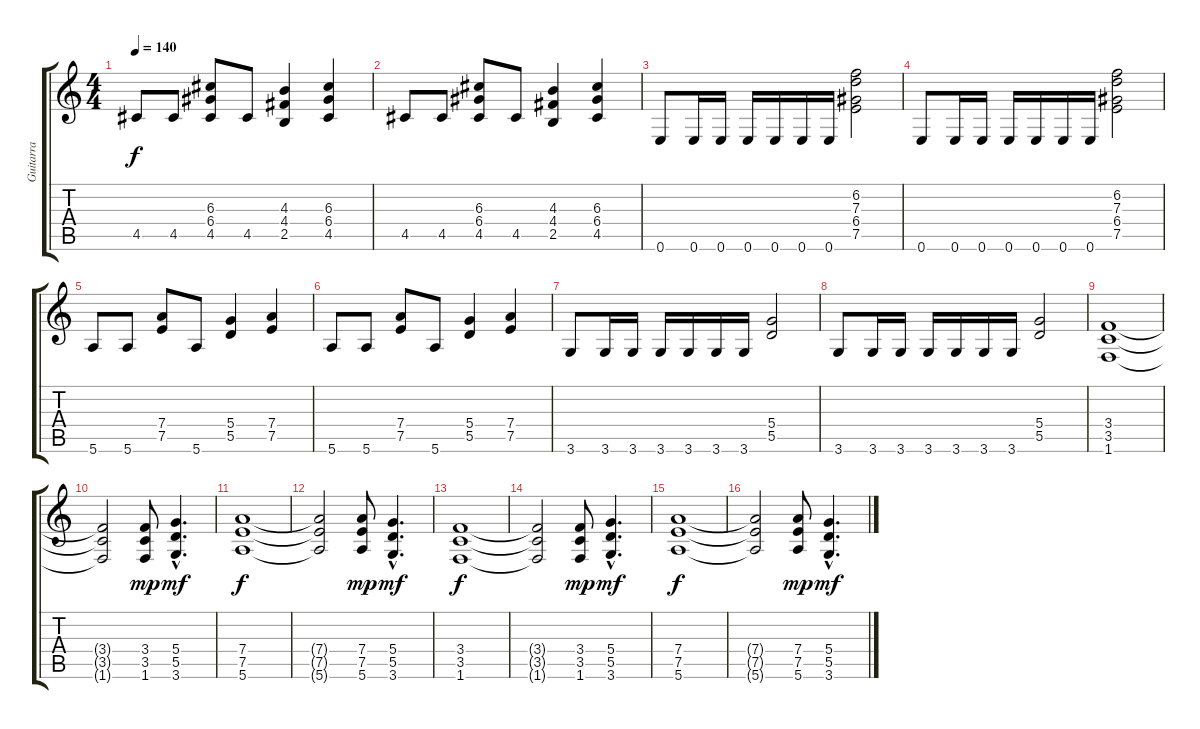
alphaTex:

\track ("Guitarra" "Guitarra") {instrument electricguitarclean}
\staff {score tabs}
\tuning (E4 B3 G3 D3 A2 E2) {hide}
\ts (4 4)
\tempo 140
\clef g2
\ks c
4.5.8{dy f volume 11} 4.5.8 (6.3 6.4 4.5).8 4.5.8 (4.3 4.4 2.5).4 (6.3 6.4 4.5).4 |
4.5.8 4.5.8 (6.3 6.4 4.5).8 4.5.8 (4.3 4.4 2.5).4 (6.3 6.4 4.5).4 |
0.6.8 0.6.16 0.6.16 0.6.16 0.6.16 0.6.16 0.6.16 (6.2 7.3 6.4 7.5).2{volume 4} |
0.6.8{volume 11 instrument overdrivenguitar} 0.6.16 0.6.16 0.6.16 0.6.16 0.6.16 0.6.16 (6.2 7.3 6.4 7.5).2{volume 4} |
5.6.8{volume 11} 5.6.8 (7.4 7.5).8 5.6.8 (5.4 5.5).4 (7.4 7.5).4 |
5.6.8 5.6.8 (7.4 7.5).8 5.6.8 (5.4 5.5).4 (7.4 7.5).4 |
3.6.8 3.6.16 3.6.16 3.6.16 3.6.16 3.6.16 3.6.16 (5.4 5.5).2 |
3.6.8 3.6.16 3.6.16 3.6.16 3.6.16 3.6.16 3.6.16 (5.4 5.5).2 |
(3.4 3.5 1.6).1 |
(3.4{t} 3.5{t} 1.6{t}).2 (3.4 3.5 1.6).8{dy mp} (5.4{hac} 5.5{hac} 3.6{hac}).4{d dy mf} |
(7.4 7.5 5.6).1{dy f} |
(7.4{t} 7.5{t} 5.6{t}).2 (7.4 7.5 5.6).8{dy mp} (5.4{hac} 5.5{hac} 3.6{hac}).4{d dy mf} |
(3.4 3.5 1.6).1{dy f} |
(3.4{t} 3.5{t} 1.6{t}).2 (3.4 3.5 1.6).8{dy mp} (5.4{hac} 5.5{hac} 3.6{hac}).4{d dy mf} |
(7.4 7.5 5.6).1{dy f} |
(7.4{t} 7.5{t} 5.6{t}).2 (7.4 7.5 5.6).8{dy mp} (5.4{hac} 5.5{hac} 3.6{hac}).4{d dy mf}
